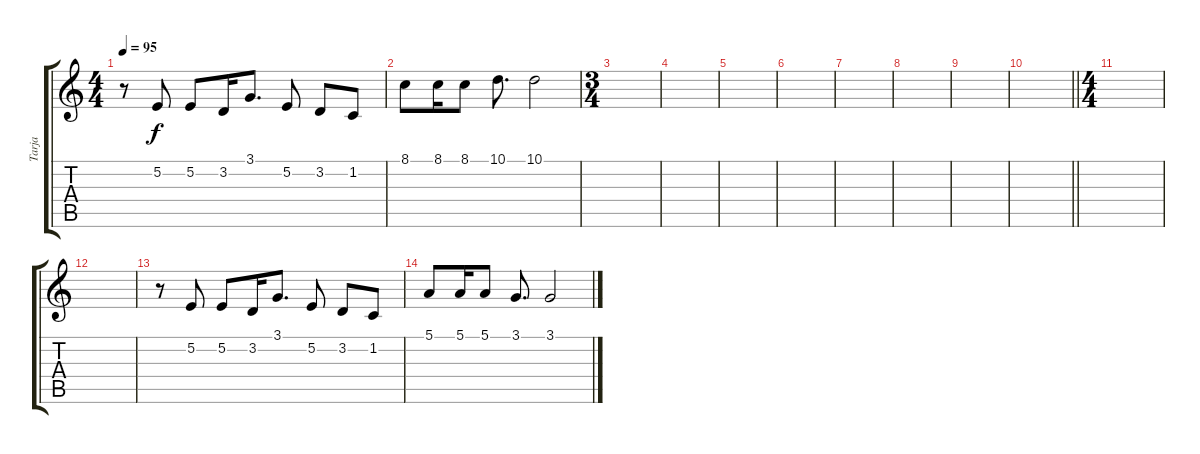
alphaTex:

\track ("Tarja" "Tarja") {instrument panflute}
\staff {score tabs}
\tuning (E4 B3 G3 D3 A2 E2) {hide}
\ts (4 4)
\tempo 95
\clef g2
\ks c
r.8{dy f} 5.2.8 5.2.8 3.2.16 3.1.8{d} 5.2.8 3.2.8 1.2.8 |
8.1.8 8.1.16 8.1.8 10.1.8{d} 10.1.2 |
\ts (3 4)
|
|
|
|
|
|
|
\barLineRight lightlight
|
\ts (4 4)
|
|
r.8 5.2.8 5.2.8 3.2.16 3.1.8{d} 5.2.8 3.2.8 1.2.8 |
5.1.8 5.1.16 5.1.8 3.1.8{d} 3.1.2
